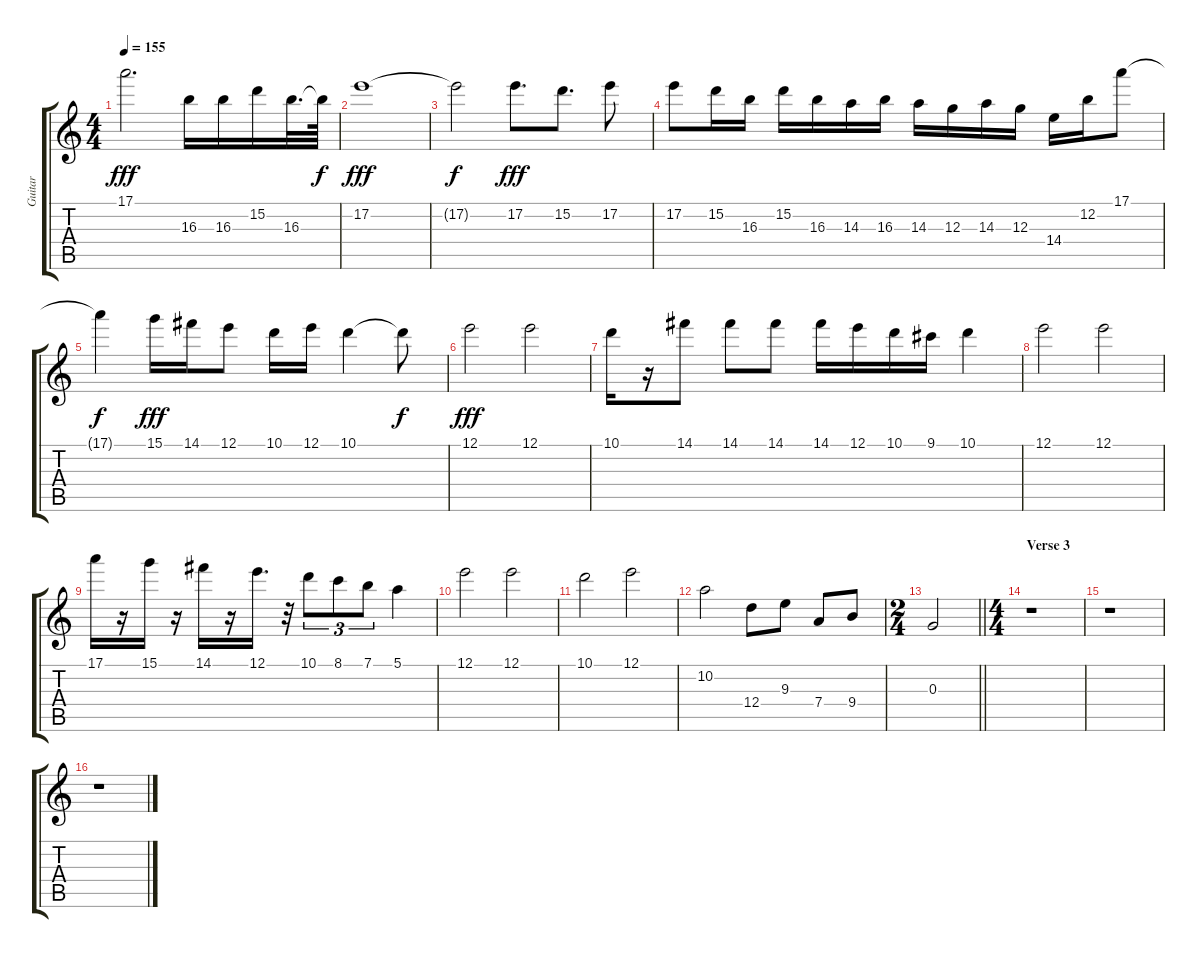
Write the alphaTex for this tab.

\track ("Guitar" "Guitar") {instrument distortionguitar}
\staff {score tabs}
\tuning (E4 B3 G3 D3 A2 E2) {hide}
\ts (4 4)
\tempo 155
\clef g2
\ks c
17.1.2{d dy fff} 16.3.16 16.3.16 15.2.16 16.3.32{d} 16.3{t}.64{dy f} |
17.2.1{dy fff} |
17.2{t}.2{dy f} 17.2.8{d dy fff} 15.2.8{d} 17.2.8 |
17.2.8 15.2.16 16.3.16 15.2.16 16.3.16 14.3.16 16.3.16 14.3.16 12.3.16 14.3.16 12.3.16 14.4.16 12.2.16 17.1.8 |
17.1{t}.4{dy f} 15.1.16{dy fff} 14.1.16 12.1.8 10.1.16 12.1.16 10.1.4 10.1{t}.8{dy f} |
12.1.2{dy fff} 12.1.2 |
10.1.16 r.16 14.1.8 14.1.8 14.1.8 14.1.16 12.1.16 10.1.16 9.1.16 10.1.4 |
12.1.2 12.1.2 |
17.1.16 r.16 15.1.16 r.16 14.1.16 r.16 12.1.16{d} r.32 10.1.8{tu (3 2)} 8.1.8{tu (3 2)} 7.1.8{tu (3 2)} 5.1.4 |
12.1.2 12.1.2 |
10.1.2 12.1.2 |
10.2.2 12.4.8 9.3.8 7.4.8 9.4.8 |
\ts (2 4)
\barLineRight lightlight
0.3.2 |
\ts (4 4)
\section ("" "Verse 3")
r.1 |
r.1 |
r.1
